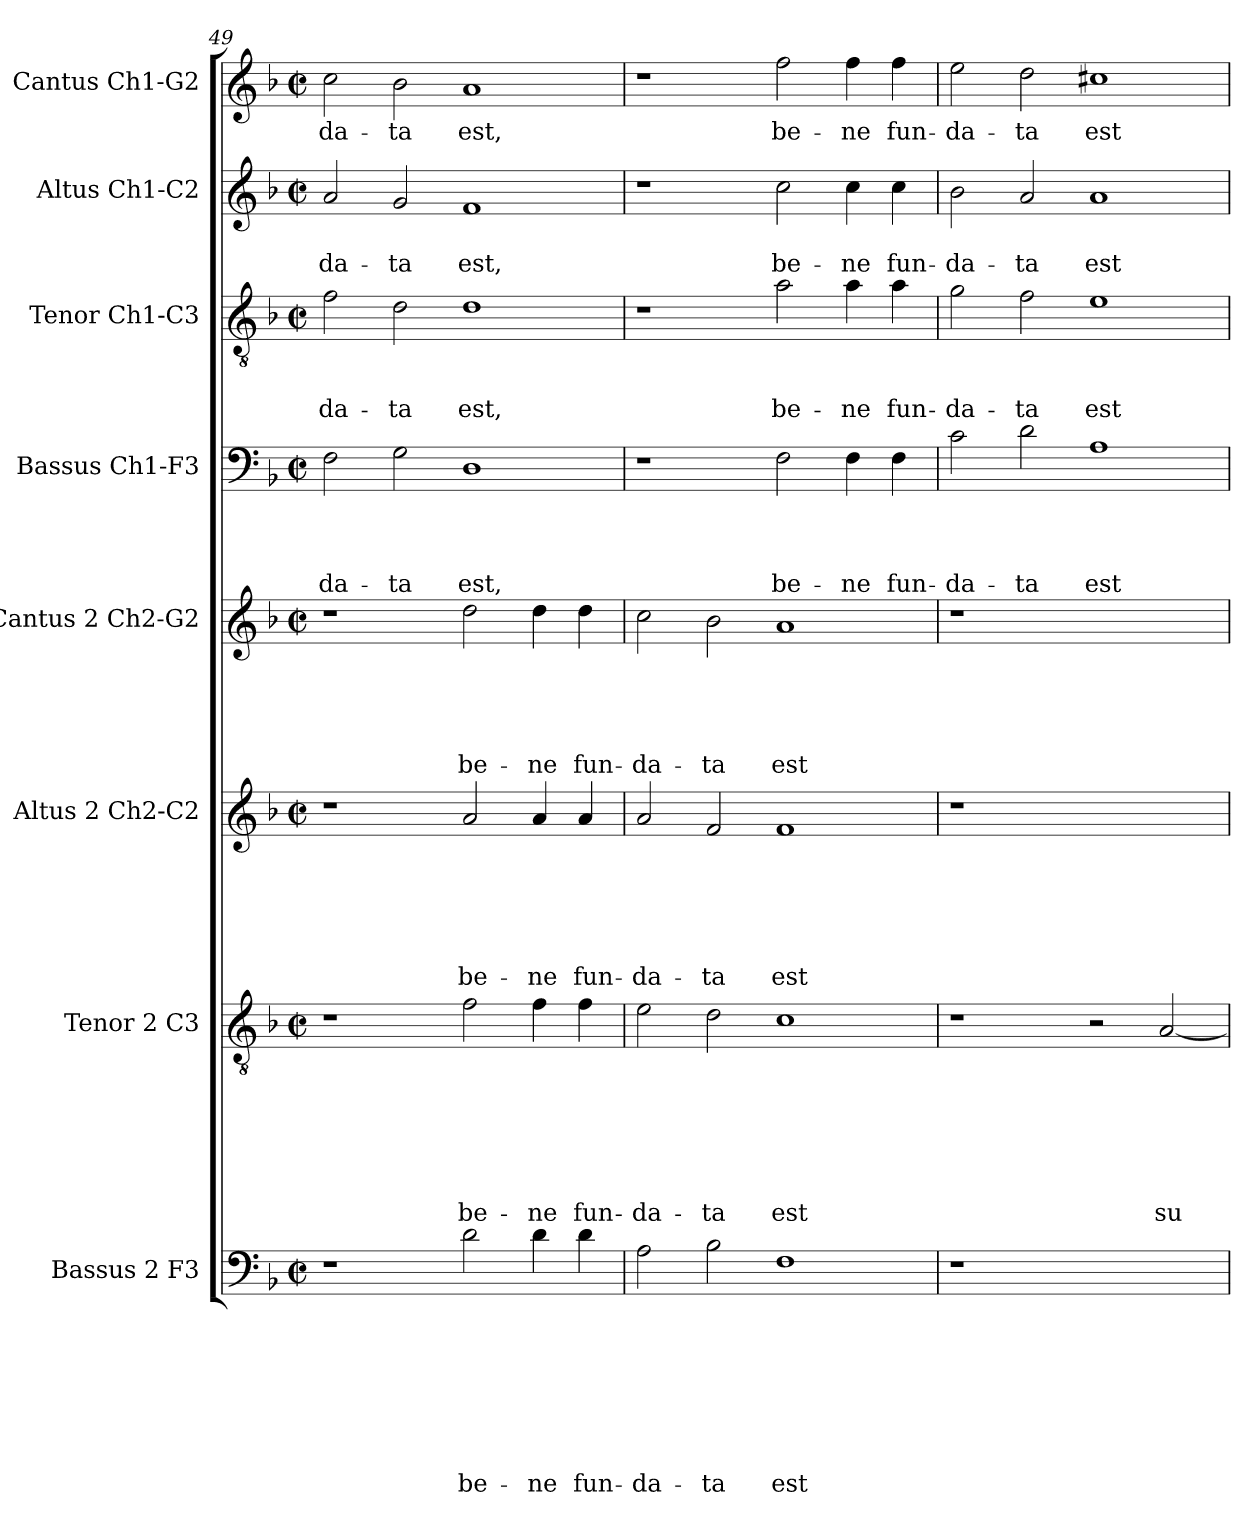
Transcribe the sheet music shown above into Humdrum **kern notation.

**kern	**text	**text	**text	**text	**text	**text	**text	**text	**kern	**text	**text	**text	**text	**text	**text	**text	**kern	**text	**text	**text	**text	**text	**text	**kern	**text	**text	**text	**text	**text	**kern	**text	**text	**text	**text	**kern	**text	**text	**text	**kern	**text	**text	**kern	**text
*part8	*part8	*part8	*part8	*part8	*part8	*part8	*part8	*part8	*part7	*part7	*part7	*part7	*part7	*part7	*part7	*part7	*part6	*part6	*part6	*part6	*part6	*part6	*part6	*part5	*part5	*part5	*part5	*part5	*part5	*part4	*part4	*part4	*part4	*part4	*part3	*part3	*part3	*part3	*part2	*part2	*part2	*part1	*part1
*staff8	*staff8	*staff8	*staff8	*staff8	*staff8	*staff8	*staff8	*staff8	*staff7	*staff7	*staff7	*staff7	*staff7	*staff7	*staff7	*staff7	*staff6	*staff6	*staff6	*staff6	*staff6	*staff6	*staff6	*staff5	*staff5	*staff5	*staff5	*staff5	*staff5	*staff4	*staff4	*staff4	*staff4	*staff4	*staff3	*staff3	*staff3	*staff3	*staff2	*staff2	*staff2	*staff1	*staff1
*I"Bassus 2 F3	*	*	*	*	*	*	*	*	*I"Tenor 2 C3	*	*	*	*	*	*	*	*I"Altus 2 Ch2-C2	*	*	*	*	*	*	*I"Cantus 2 Ch2-G2	*	*	*	*	*	*I"Bassus  Ch1-F3	*	*	*	*	*I"Tenor Ch1-C3	*	*	*	*I"Altus  Ch1-C2	*	*	*I"Cantus Ch1-G2	*
*I'B2	*	*	*	*	*	*	*	*	*I'T2	*	*	*	*	*	*	*	*I'A2	*	*	*	*	*	*	*I'C2	*	*	*	*	*	*I'B	*	*	*	*	*I'T	*	*	*	*I'A	*	*	*I'C	*
!!LO:PB:g=z
*clefF4	*	*	*	*	*	*	*	*	*clefGv2	*	*	*	*	*	*	*	*clefG2	*	*	*	*	*	*	*clefG2	*	*	*	*	*	*clefF4	*	*	*	*	*clefGv2	*	*	*	*clefG2	*	*	*clefG2	*
*k[b-]	*	*	*	*	*	*	*	*	*k[b-]	*	*	*	*	*	*	*	*k[b-]	*	*	*	*	*	*	*k[b-]	*	*	*	*	*	*k[b-]	*	*	*	*	*k[b-]	*	*	*	*k[b-]	*	*	*k[b-]	*
*F:	*	*	*	*	*	*	*	*	*F:	*	*	*	*	*	*	*	*F:	*	*	*	*	*	*	*F:	*	*	*	*	*	*F:	*	*	*	*	*F:	*	*	*	*F:	*	*	*F:	*
*M2/2	*	*	*	*	*	*	*	*	*M2/2	*	*	*	*	*	*	*	*M2/2	*	*	*	*	*	*	*M2/2	*	*	*	*	*	*M2/2	*	*	*	*	*M2/2	*	*	*	*M2/2	*	*	*M2/2	*
*met(c|)	*	*	*	*	*	*	*	*	*met(c|)	*	*	*	*	*	*	*	*met(c|)	*	*	*	*	*	*	*met(c|)	*	*	*	*	*	*met(c|)	*	*	*	*	*met(c|)	*	*	*	*met(c|)	*	*	*met(c|)	*
=49	=49	=49	=49	=49	=49	=49	=49	=49	=49	=49	=49	=49	=49	=49	=49	=49	=49	=49	=49	=49	=49	=49	=49	=49	=49	=49	=49	=49	=49	=49	=49	=49	=49	=49	=49	=49	=49	=49	=49	=49	=49	=49	=49
!	!	!	!	!	!	!	!	!	!	!	!	!	!	!	!	!	!	!	!	!	!	!	!	!	!	!	!	!	!	!	!	!	!	!LO:LY:b	!	!	!	!LO:LY:b	!	!	!LO:LY:b	!	!LO:LY:b
1r	.	.	.	.	.	.	.	.	1r	.	.	.	.	.	.	.	1r	.	.	.	.	.	.	1r	.	.	.	.	.	2F\	.	.	.	-da-	2f\	.	.	-da-	2a/	.	-da-	2cc\	-da-
!	!	!	!	!	!	!	!	!	!	!	!	!	!	!	!	!	!	!	!	!	!	!	!	!	!	!	!	!	!	!	!	!	!	!LO:LY:b	!	!	!	!LO:LY:b	!	!	!LO:LY:b	!	!LO:LY:b
.	.	.	.	.	.	.	.	.	.	.	.	.	.	.	.	.	.	.	.	.	.	.	.	.	.	.	.	.	.	2G\	.	.	.	-ta	2d\	.	.	-ta	2g/	.	-ta	2b-\	-ta
!	!	!	!	!	!	!	!	!LO:LY:b	!	!	!	!	!	!	!	!LO:LY:b	!	!	!	!	!	!	!LO:LY:b	!	!	!	!	!	!LO:LY:b	!	!	!	!	!LO:LY:b	!	!	!	!LO:LY:b	!	!	!LO:LY:b	!	!LO:LY:b
2d\	.	.	.	.	.	.	.	be-	2f\	.	.	.	.	.	.	be-	2a/	.	.	.	.	.	be-	2dd\	.	.	.	.	be-	1D	.	.	.	est,	1d	.	.	est,	1f	.	est,	1a	est,
!	!	!	!	!	!	!	!	!LO:LY:b	!	!	!	!	!	!	!	!LO:LY:b	!	!	!	!	!	!	!LO:LY:b	!	!	!	!	!	!LO:LY:b	!	!	!	!	!	!	!	!	!	!	!	!	!	!
4d\	.	.	.	.	.	.	.	-ne	4f\	.	.	.	.	.	.	-ne	4a/	.	.	.	.	.	-ne	4dd\	.	.	.	.	-ne	.	.	.	.	.	.	.	.	.	.	.	.	.	.
!	!	!	!	!	!	!	!	!LO:LY:b	!	!	!	!	!	!	!	!LO:LY:b	!	!	!	!	!	!	!LO:LY:b	!	!	!	!	!	!LO:LY:b	!	!	!	!	!	!	!	!	!	!	!	!	!	!
4d\	.	.	.	.	.	.	.	fun-	4f\	.	.	.	.	.	.	fun-	4a/	.	.	.	.	.	fun-	4dd\	.	.	.	.	fun-	.	.	.	.	.	.	.	.	.	.	.	.	.	.
=50	=50	=50	=50	=50	=50	=50	=50	=50	=50	=50	=50	=50	=50	=50	=50	=50	=50	=50	=50	=50	=50	=50	=50	=50	=50	=50	=50	=50	=50	=50	=50	=50	=50	=50	=50	=50	=50	=50	=50	=50	=50	=50	=50
!	!	!	!	!	!	!	!	!LO:LY:b	!	!	!	!	!	!	!	!LO:LY:b	!	!	!	!	!	!	!LO:LY:b	!	!	!	!	!	!LO:LY:b	!	!	!	!	!	!	!	!	!	!	!	!	!	!
2A\	.	.	.	.	.	.	.	-da-	2e\	.	.	.	.	.	.	-da-	2a/	.	.	.	.	.	-da-	2cc\	.	.	.	.	-da-	1r	.	.	.	.	1r	.	.	.	1r	.	.	1r	.
!	!	!	!	!	!	!	!	!LO:LY:b	!	!	!	!	!	!	!	!LO:LY:b	!	!	!	!	!	!	!LO:LY:b	!	!	!	!	!	!LO:LY:b	!	!	!	!	!	!	!	!	!	!	!	!	!	!
2B-\	.	.	.	.	.	.	.	-ta	2d\	.	.	.	.	.	.	-ta	2f/	.	.	.	.	.	-ta	2b-\	.	.	.	.	-ta	.	.	.	.	.	.	.	.	.	.	.	.	.	.
!	!	!	!	!	!	!	!	!LO:LY:b	!	!	!	!	!	!	!	!LO:LY:b	!	!	!	!	!	!	!LO:LY:b	!	!	!	!	!	!LO:LY:b	!	!	!	!	!LO:LY:b	!	!	!	!LO:LY:b	!	!	!LO:LY:b	!	!LO:LY:b
1F	.	.	.	.	.	.	.	est	1c	.	.	.	.	.	.	est	1f	.	.	.	.	.	est	1a	.	.	.	.	est	2F\	.	.	.	be-	2a\	.	.	be-	2cc\	.	be-	2ff\	be-
!	!	!	!	!	!	!	!	!	!	!	!	!	!	!	!	!	!	!	!	!	!	!	!	!	!	!	!	!	!	!	!	!	!	!LO:LY:b	!	!	!	!LO:LY:b	!	!	!LO:LY:b	!	!LO:LY:b
.	.	.	.	.	.	.	.	.	.	.	.	.	.	.	.	.	.	.	.	.	.	.	.	.	.	.	.	.	.	4F\	.	.	.	-ne	4a\	.	.	-ne	4cc\	.	-ne	4ff\	-ne
!	!	!	!	!	!	!	!	!	!	!	!	!	!	!	!	!	!	!	!	!	!	!	!	!	!	!	!	!	!	!	!	!	!	!LO:LY:b	!	!	!	!LO:LY:b	!	!	!LO:LY:b	!	!LO:LY:b
.	.	.	.	.	.	.	.	.	.	.	.	.	.	.	.	.	.	.	.	.	.	.	.	.	.	.	.	.	.	4F\	.	.	.	fun-	4a\	.	.	fun-	4cc\	.	fun-	4ff\	fun-
=51	=51	=51	=51	=51	=51	=51	=51	=51	=51	=51	=51	=51	=51	=51	=51	=51	=51	=51	=51	=51	=51	=51	=51	=51	=51	=51	=51	=51	=51	=51	=51	=51	=51	=51	=51	=51	=51	=51	=51	=51	=51	=51	=51
!	!	!	!	!	!	!	!	!	!	!	!	!	!	!	!	!	!	!	!	!	!	!	!	!	!	!	!	!	!	!	!	!	!	!LO:LY:b	!	!	!	!LO:LY:b	!	!	!LO:LY:b	!	!LO:LY:b
1r	.	.	.	.	.	.	.	.	1r	.	.	.	.	.	.	.	1r	.	.	.	.	.	.	1r	.	.	.	.	.	2c\	.	.	.	-da-	2g\	.	.	-da-	2b-\	.	-da-	2ee\	-da-
!	!	!	!	!	!	!	!	!	!	!	!	!	!	!	!	!	!	!	!	!	!	!	!	!	!	!	!	!	!	!	!	!	!	!LO:LY:b	!	!	!	!LO:LY:b	!	!	!LO:LY:b	!	!LO:LY:b
.	.	.	.	.	.	.	.	.	.	.	.	.	.	.	.	.	.	.	.	.	.	.	.	.	.	.	.	.	.	2d\	.	.	.	-ta	2f\	.	.	-ta	2a/	.	-ta	2dd\	-ta
!	!	!	!	!	!	!	!	!	!	!	!	!	!	!	!	!	!	!	!	!	!	!	!	!	!	!	!	!	!	!	!	!	!	!LO:LY:b	!	!	!	!LO:LY:b	!	!	!LO:LY:b	!	!LO:LY:b
1ryy	.	.	.	.	.	.	.	.	2r	.	.	.	.	.	.	.	1ryy	.	.	.	.	.	.	1ryy	.	.	.	.	.	1A	.	.	.	est	1e	.	.	est	1a	.	est	1cc#X	est
!	!	!	!	!	!	!	!	!	!	!	!	!	!	!	!	!LO:LY:b	!	!	!	!	!	!	!	!	!	!	!	!	!	!	!	!	!	!	!	!	!	!	!	!	!	!	!
.	.	.	.	.	.	.	.	.	[2A/	.	.	.	.	.	.	su-	.	.	.	.	.	.	.	.	.	.	.	.	.	.	.	.	.	.	.	.	.	.	.	.	.	.	.
=	=	=	=	=	=	=	=	=	=	=	=	=	=	=	=	=	=	=	=	=	=	=	=	=	=	=	=	=	=	=	=	=	=	=	=	=	=	=	=	=	=	=	=
*-	*-	*-	*-	*-	*-	*-	*-	*-	*-	*-	*-	*-	*-	*-	*-	*-	*-	*-	*-	*-	*-	*-	*-	*-	*-	*-	*-	*-	*-	*-	*-	*-	*-	*-	*-	*-	*-	*-	*-	*-	*-	*-	*-
